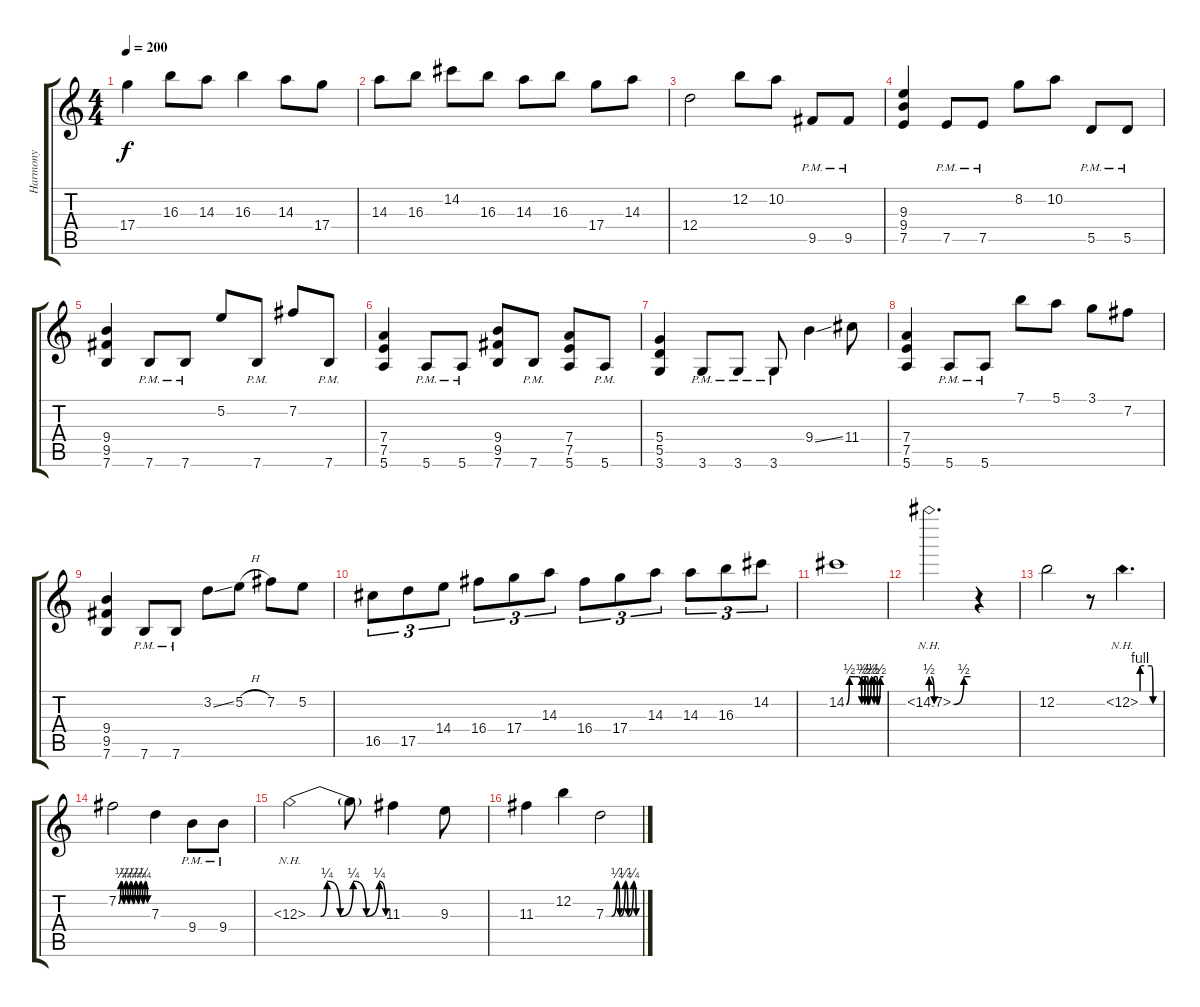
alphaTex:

\track ("Harmony" "Harmony") {instrument distortionguitar}
\staff {score tabs}
\tuning (E4 B3 G3 D3 A2 E2) {hide}
\ts (4 4)
\tempo 200
\clef g2
\ks c
17.4.4{dy f} 16.3.8 14.3.8 16.3.4 14.3.8 17.4.8 |
14.3.8 16.3.8 14.2.8 16.3.8 14.3.8 16.3.8 17.4.8 14.3.8 |
12.4.2 12.2.8 10.2.8 9.5{pm}.8 9.5{pm}.8 |
(9.3 9.4 7.5).4 7.5{pm}.8 7.5{pm}.8 8.2.8 10.2.8 5.5{pm}.8 5.5{pm}.8 |
(9.4 9.5 7.6).4 7.6{pm}.8 7.6{pm}.8 5.2.8 7.6{pm}.8 7.2.8 7.6{pm}.8 |
(7.4 7.5 5.6).4 5.6{pm}.8 5.6{pm}.8 (9.4 9.5 7.6).8 7.6{pm}.8 (7.4 7.5 5.6).8 5.6{pm}.8 |
(5.4 5.5 3.6).4 3.6{pm}.8 3.6{pm}.8 3.6{pm}.8 9.4{ss}.4 11.4.8 |
(7.4 7.5 5.6).4 5.6{pm}.8 5.6{pm}.8 7.1.8 5.1.8 3.1.8 7.2.8 |
(9.4 9.5 7.6).4 7.6{pm}.8 7.6{pm}.8 3.2{ss}.8 5.2{h}.8 7.2.8 5.2.8 |
16.5.8{tu (3 2)} 17.5.8{tu (3 2)} 14.4.8{tu (3 2)} 16.4.8{tu (3 2)} 17.4.8{tu (3 2)} 14.3.8{tu (3 2)} 16.4.8{tu (3 2)} 17.4.8{tu (3 2)} 14.3.8{tu (3 2)} 14.3.8{tu (3 2)} 16.3.8{tu (3 2)} 14.2.8{tu (3 2)} |
14.2{be (custom 0 0 5 2 15 2 20 2 25 0 25 2 30 2 30 0 30 2 35 2 35 0 40 2 40 2 45 0 45 2 50 2 50 0 55 2 60 2)}.1 |
14.2{be (custom 0 2 5 0 35 0 50 2 60 2) nh}.2{d} r.4 |
12.2.2 r.8 12.2{be (custom 0 0 0 4 35 4 40 0 60 0) nh}.4{d} |
7.2{be (custom 0 0 5 1 10 0 15 1 20 0 25 1 30 0 35 1 40 0 45 1 50 0 55 1 60 0)}.2 7.3.4 9.4{pm}.8 9.4{pm}.8 |
12.3{be (custom 0 0 10 0 15 1 25 0 35 1 45 0 55 1 60 0) nh}.2 12.3{t}.8 11.3.4 9.3.8 |
11.3.4 12.2.4 7.3{be (custom 0 0 10 0 20 1 25 0 35 1 40 0 50 1 55 0 60 0)}.2
